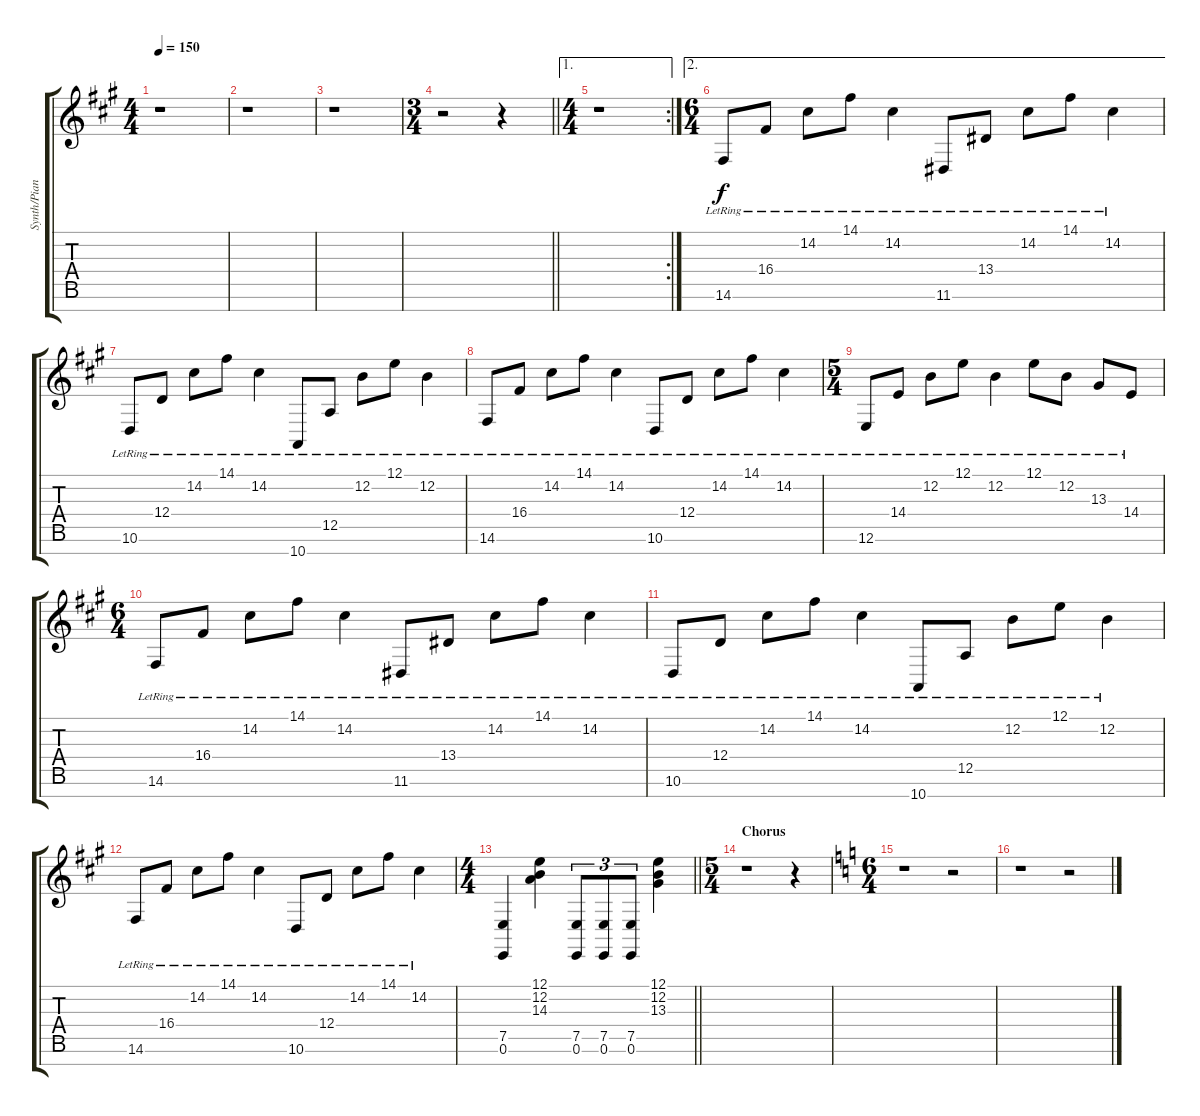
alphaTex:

\track ("Synth/Piano" "Synth/Pian") {instrument vibraphone}
\staff {score tabs}
\tuning (E4 B3 G3 D3 A2 E2 B1) {hide}
\ts (4 4)
\tempo 150
\clef g2
\ks a
r.1{dy mf} |
r.1 |
r.1 |
\ts (3 4)
\barLineRight lightlight
r.2 r.4 |
\ae 1
\rc 2
\ts (4 4)
r.1 |
\ae 2
\ts (6 4)
14.6{lr}.8{dy f} 16.4{lr}.8 14.2{lr}.8 14.1{lr}.8 14.2{lr}.4 11.6{lr}.8 13.4{lr}.8 14.2{lr}.8 14.1{lr}.8 14.2{lr}.4 |
10.6{lr}.8 12.4{lr}.8 14.2{lr}.8 14.1{lr}.8 14.2{lr}.4 10.7{lr}.8 12.5{lr}.8 12.2{lr}.8 12.1{lr}.8 12.2{lr}.4 |
14.6{lr}.8 16.4{lr}.8 14.2{lr}.8 14.1{lr}.8 14.2{lr}.4 10.6{lr}.8 12.4{lr}.8 14.2{lr}.8 14.1{lr}.8 14.2{lr}.4 |
\ts (5 4)
12.6{lr}.8 14.4{lr}.8 12.2{lr}.8 12.1{lr}.8 12.2{lr}.4 12.1{lr}.8 12.2{lr}.8 13.3{lr}.8 14.4{lr}.8 |
\ts (6 4)
14.6{lr}.8 16.4{lr}.8 14.2{lr}.8 14.1{lr}.8 14.2{lr}.4 11.6{lr}.8 13.4{lr}.8 14.2{lr}.8 14.1{lr}.8 14.2{lr}.4 |
10.6{lr}.8 12.4{lr}.8 14.2{lr}.8 14.1{lr}.8 14.2{lr}.4 10.7{lr}.8 12.5{lr}.8 12.2{lr}.8 12.1{lr}.8 12.2{lr}.4 |
14.6{lr}.8 16.4{lr}.8 14.2{lr}.8 14.1{lr}.8 14.2{lr}.4 10.6{lr}.8 12.4{lr}.8 14.2{lr}.8 14.1{lr}.8 14.2{lr}.4 |
\ts (4 4)
\barLineRight lightlight
(7.5 0.6).4 (12.1 12.2 14.3).4 (7.5 0.6).8{tu (3 2)} (7.5 0.6).8{tu (3 2)} (7.5 0.6).8{tu (3 2)} (12.1 12.2 13.3).4 |
\ts (5 4)
\section ("" "Chorus")
r.1 r.4 |
\ts (6 4)
\ks c
r.1 r.2 |
r.1 r.2
